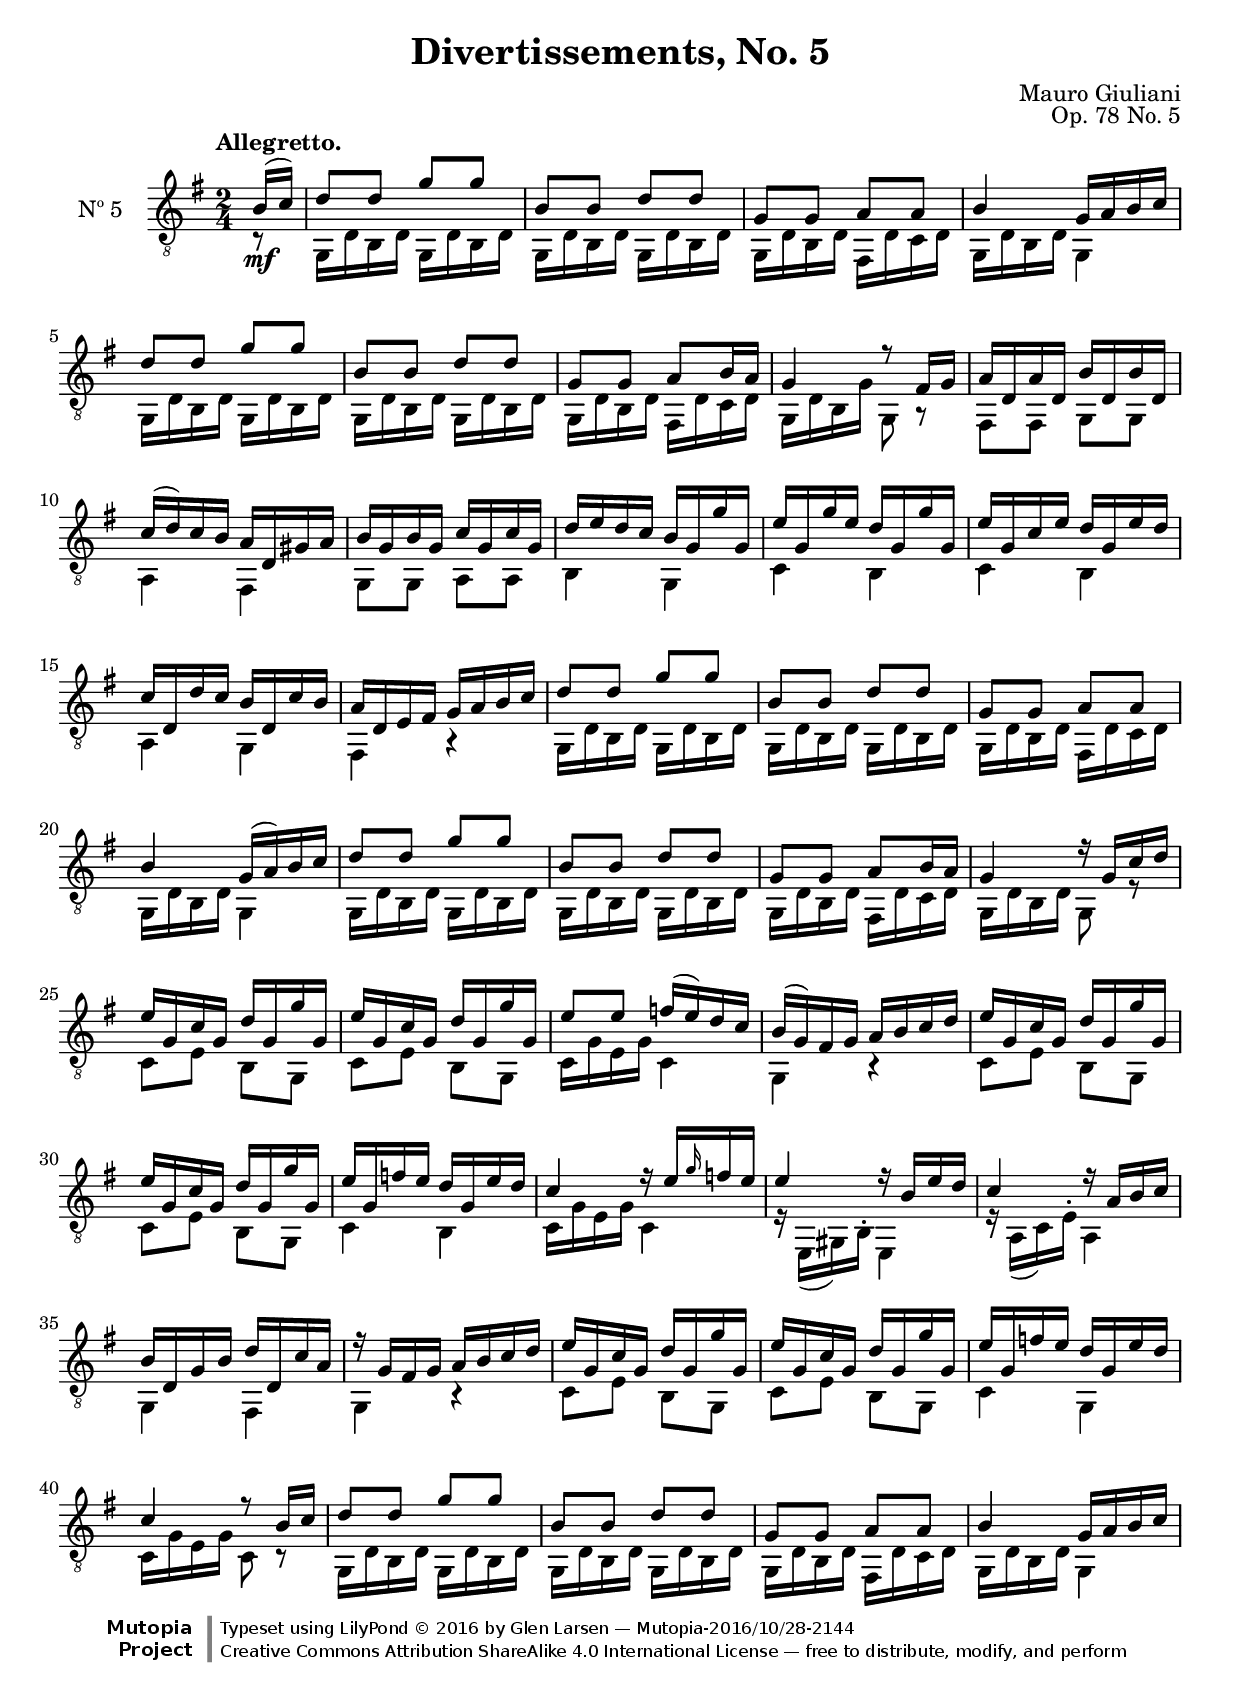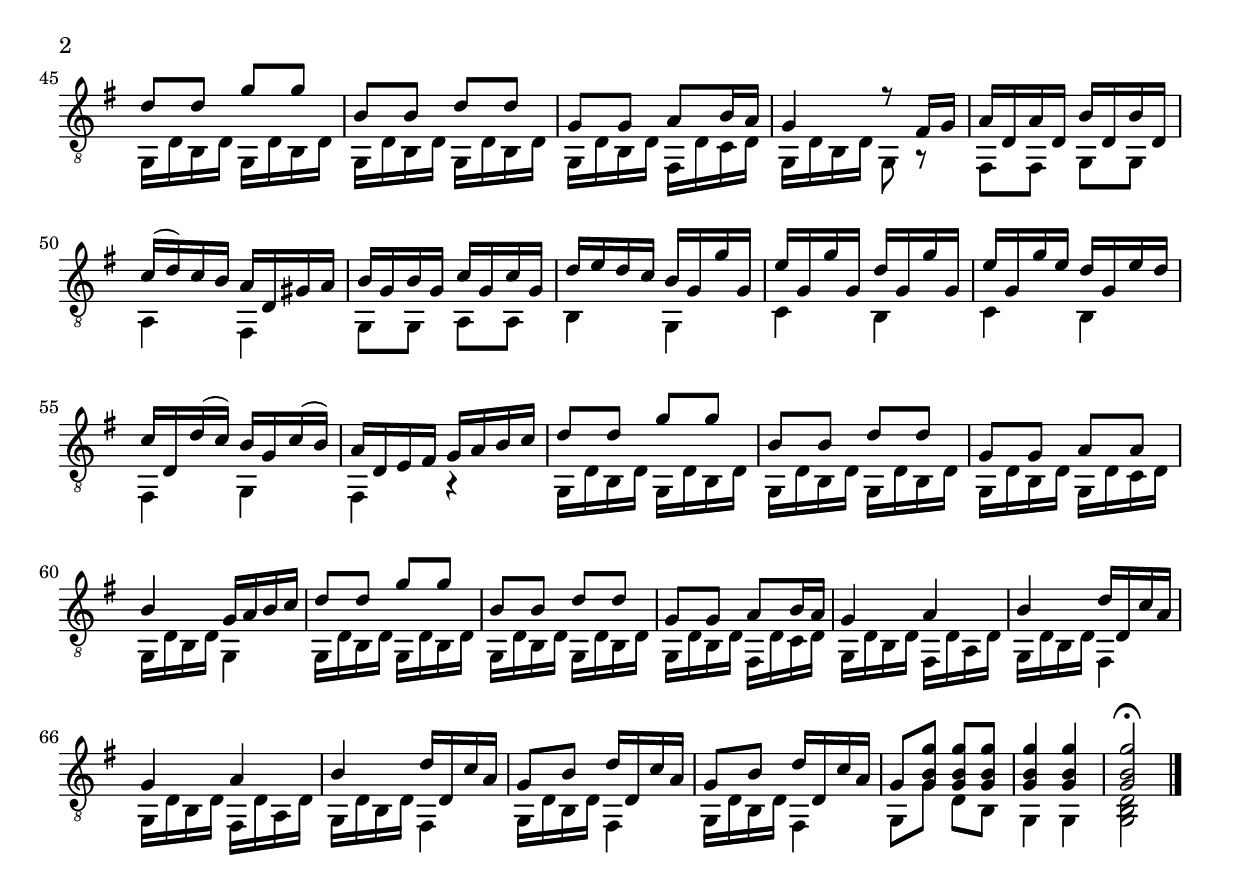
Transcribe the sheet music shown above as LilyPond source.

\version "2.19.48"

\header {
  title = "Divertissements, No. 5"
  composer = "Mauro Giuliani"
  opus = "Op. 78 No. 5"
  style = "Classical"
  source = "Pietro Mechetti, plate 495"
  date = "ca.1817"
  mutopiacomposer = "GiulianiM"
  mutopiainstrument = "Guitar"
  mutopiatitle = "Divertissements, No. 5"
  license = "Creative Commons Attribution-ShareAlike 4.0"
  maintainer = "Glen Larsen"
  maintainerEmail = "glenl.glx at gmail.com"

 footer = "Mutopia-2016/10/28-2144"
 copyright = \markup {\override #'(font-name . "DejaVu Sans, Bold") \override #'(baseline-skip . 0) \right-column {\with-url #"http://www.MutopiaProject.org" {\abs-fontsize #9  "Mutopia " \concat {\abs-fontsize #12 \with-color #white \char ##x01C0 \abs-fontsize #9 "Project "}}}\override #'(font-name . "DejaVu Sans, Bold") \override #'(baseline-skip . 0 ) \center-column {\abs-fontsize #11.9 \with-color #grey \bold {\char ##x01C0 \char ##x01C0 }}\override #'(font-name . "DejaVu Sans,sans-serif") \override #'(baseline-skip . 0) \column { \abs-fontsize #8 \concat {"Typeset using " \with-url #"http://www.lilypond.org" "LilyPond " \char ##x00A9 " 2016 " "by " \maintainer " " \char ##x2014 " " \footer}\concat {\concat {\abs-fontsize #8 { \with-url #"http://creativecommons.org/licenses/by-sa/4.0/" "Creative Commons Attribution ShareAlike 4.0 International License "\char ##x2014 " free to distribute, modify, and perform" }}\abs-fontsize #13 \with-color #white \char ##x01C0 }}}
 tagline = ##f
}

\paper {
  top-margin = #8
  bottom-margin = #12
%  system-count = #8
}

mbreak = {} % { \break }
global = {
  \time 2/4
  \key g \major
}

upperVoice = \fixed c {
  \voiceOne
  \set fingeringOrientations = #'(up)
  \override Fingering.add-stem-support = ##t

  \partial 8 {b16\mf( c')} |
  d'8 d' g' g' |
  b8 b d' d' |
  g8 g a a |
  b4 g16 a b c' |
  d'8 d' g' g' |

  \mbreak
  b8 b d' d' |
  g8 g a[ b16 a] |
  g4 r8 fis16 g |
  a16 d a d b d b d |
  c'16( d') c' b a d gis a |
  b16 g b g c' g c' g |

  \mbreak
  d'16 e' d' c' b g g' g  |
  e'16 g g' e' d' g g' g |
  e'16 g c' e' d' g e' d' |
  c'16 d d' c' b d c' b |
  a16 d e fis g a b c' |
  d'8 d' g' g' |

  \mbreak
  b8 b d' d' |
  g8 g a a |
  b4 g16( a) b c' |
  d'8 d' g' g' |
  b8 b  d' d' |
  g8 g a8[ b16 a] |

  \mbreak
  g4 r16 g c' d' |
  \repeat unfold 2 {e'16 g c' g d' g g' g |}
  e'8 e' f'16( e') d' c' |
  b16( g) fis g a b c' d' |
  e'16 g c' g d' g g' g |

  \mbreak
  e'16 g c' g d' g g' g |
  e'16 g f' e' d' g e' d' |
  c'4 r16 e'[ \grace{g'16} f' e'] |
  e'4 r16 b e' d' |
  c'4 r16 a b c' |
  b16 d g b d' d c' a |

  \mbreak
  r16 g fis g a b c' d' |
  \repeat unfold 2 {e'16 g c' g d' g g' g |}
  e'16 g f' e' d' g e' d' |
  c'4 r8 b16 c' |
  d'8 d' g' g' |

  \mbreak
  b8 b d' d' |
  g8 g a a |
  b4 g16 a b c' |
  d'8 d' g' g' |
  b8 b d' d' |
  g8 g a[ b16 a] |

  \mbreak
  g4 r8 fis16 g |
  a16 d a d b d b d |
  c'16( d') c' b a d gis a |
  b16 g b g c' g c' g |
  d'16 e' d' c' b g g' g |
  e'16 g g' g d' g g' g |

  \mbreak
  e'16 g g' e' d' g e' d' |
  c'16 d d'( c') b g c'( b) |
  a16 d e fis g a b c' |
  d'8 d' g' g' |
  b8 b d' d' |
  g8 g a a |

  \mbreak
  b4 g16 a b c' |
  d'8 d' g' g' |
  b8 b d' d' |
  g8 g a[ b16 a] |
  g4 a |
  b4 d'16 d c' a |

  \mbreak
  g4 a |
  b4 d'16 d c' a |
  \repeat unfold 2 {g8 b d'16 d c' a |}
  g8 <g b g'> q q |
  q4 q |
  q2\fermata

  \bar "|."
}

lowerVoice = \fixed c {
  \voiceTwo
  \set fingeringOrientations = #'(down)
  \override Fingering.add-stem-support = ##t

  \partial 8 {r8} |
  \repeat unfold 2 {
    \repeat unfold 2 {g,16 d b, d} |
  }
  g,16 d b, d fis, d c d |
  g,16 d b, d g,4 |
  \repeat unfold 2 {g,16 d b, d} |

  \repeat unfold 2 {g,16 d b, d} |
  g,16 d b, d fis, d c d |
  g,16 d b, g g,8 r |
  fis,8 fis, g, g, |
  a,4 fis, |
  g,8 g, a, a, |

  b,4 g, |
  c4 b, |
  c4 b, |
  a,4 g, |
  fis,4 r |
  g,16 d b, d g, d b, d |

  \repeat unfold 2 {g,16 d b, d} |
  g,16 d b, d fis, d c d |
  g,16 d b, d g,4 |
  \repeat unfold 2 {
    \repeat unfold 2 {g,16 d b, d} |
  }
  g,16 d b, d fis, d c d |

  g,16 d b, d g,8 r |
  c8 e b, g, |
  c8 e b, g, |
  c16 g e g c4 |
  g,4 r |
  c8 e b, g, |

  c8 e b, g, |
  c4 b, |
  c16 g e g c4 |
  r16 e,( gis,) b,^. e,4 |
  r16 a,( c) e^. a,4 |
  g,4 fis, |

  g,4 r |
  c8 e b, g, |
  c8 e b, g, |
  c4 g, |
  c16 g e g c8 r |
  g,16 d b, d g, d b, d |

  \repeat unfold 2 {g,16 d b, d} |
  g,16 d b, d fis, d c d |
  g,16 d b, d g,4 |
  \repeat unfold 2 {
    \repeat unfold 2 {g,16 d b, d} |
  }
  g,16 d b, d fis, d c d |

  g,16 d b, d g,8 r |
  fis,8 fis, g, g, |
  a,4 fis, |
  g,8 g, a, a, |
  b,4 g, |
  c4 b, |

  c4 b, fis,4 g, |
  fis,4 r |
  \repeat unfold 2 {
    \repeat unfold 2 {g,16 d b, d} |
  }
  g,16 d b, d g, d c d |        % correction: fis, ==> g,

  g,16 d b, d g,4 |
  \repeat unfold 2 {
    \repeat unfold 2 {g,16 d b, d} |
  }
  g,16 d b, d fis, d c d |
  g,16 d b, d fis, d a, d |
  g,16 d b, d fis,4 |

  g,16 d b, d fis, d a, d |
  g,16 d b, d fis,4 |
  \repeat unfold 2 {g,16 d b, d fis,4|}
  g,8 g d b, |
  g,4 g, |
  <g, b, d>2
}

\score {
  <<
    \new Staff = "Guitar" \with {
      midiInstrument = #"acoustic guitar (nylon)"
      instrumentName = #"Nº 5"
      \mergeDifferentlyDottedOn
      \mergeDifferentlyHeadedOn
%      \override StringNumber #'stencil = ##f
    } <<
      \global
      \clef "treble_8"
      \tempo "Allegretto."
      \context Voice = "upperVoice" \upperVoice
      \context Voice = "lowerVoice" \lowerVoice
    >>
%{
    % tabs are not completely developed
    \new TabStaff = "Guitar tabs" \with {
      restrainOpenStrings = ##t
    } <<
      \clef "moderntab"
      \global
      \context TabVoice = "upperVoice" \upperVoice
      \context TabVoice = "lowerVoice" \lowerVoice
    >>
%}
  >>
  \layout {}
  \midi {
    \context { \TabStaff \remove "Staff_performer" }
    \tempo 4 = 90
  }
}
